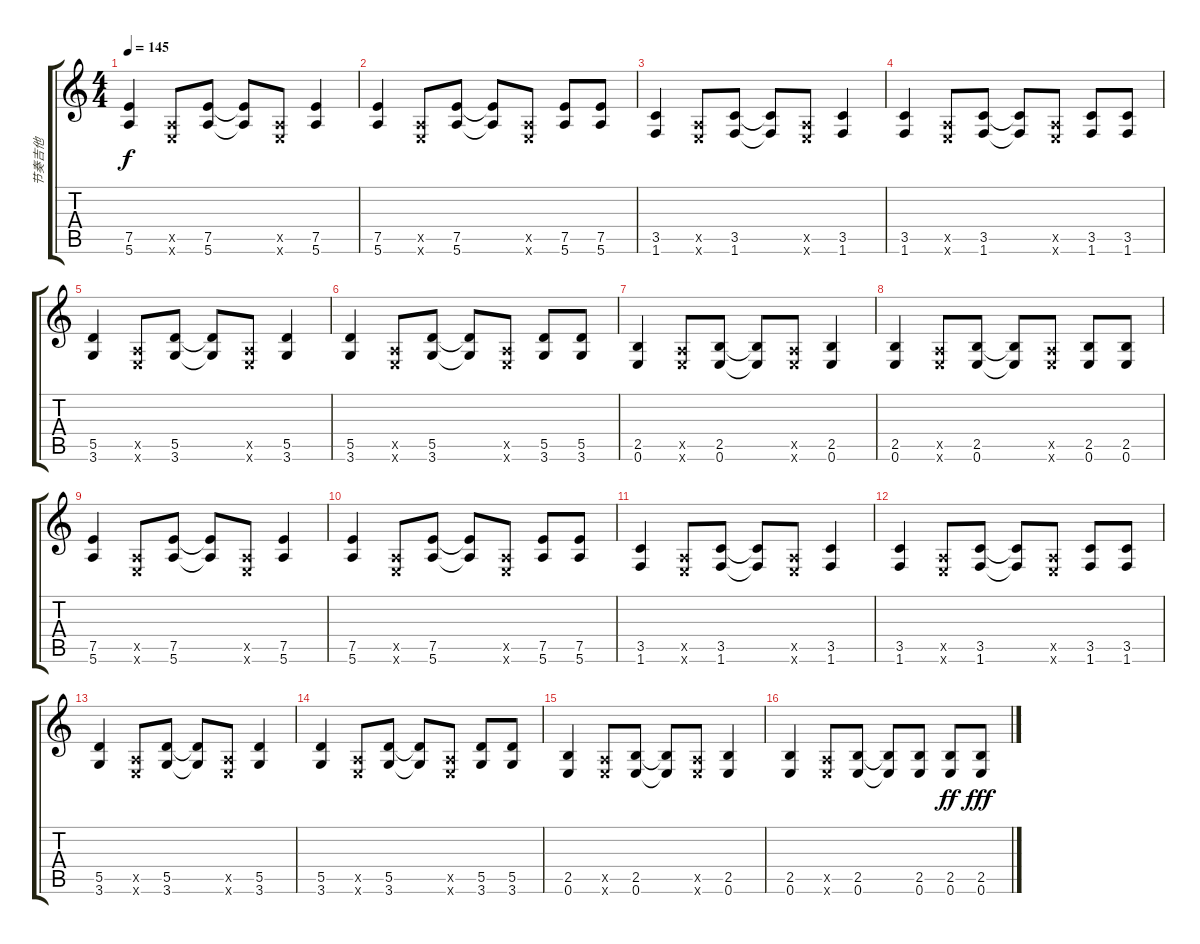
\track ("节奏吉他" "节奏吉他") {instrument distortionguitar}
\staff {score tabs}
\tuning (E4 B3 G3 D3 A2 E2) {hide}
\ts (4 4)
\tempo 145
\clef g2
\ks c
(7.5 5.6).4{dy f} (0.5{x} 0.6{x}).8 (7.5 5.6).8 (7.5{t} 5.6{t}).8 (0.5{x} 0.6{x}).8 (7.5 5.6).4 |
(7.5 5.6).4 (0.5{x} 0.6{x}).8 (7.5 5.6).8 (7.5{t} 5.6{t}).8 (0.5{x} 0.6{x}).8 (7.5 5.6).8 (7.5 5.6).8 |
(3.5 1.6).4 (0.5{x} 0.6{x}).8 (3.5 1.6).8 (3.5{t} 1.6{t}).8 (0.5{x} 0.6{x}).8 (3.5 1.6).4 |
(3.5 1.6).4 (0.5{x} 0.6{x}).8 (3.5 1.6).8 (3.5{t} 1.6{t}).8 (0.5{x} 0.6{x}).8 (3.5 1.6).8 (3.5 1.6).8 |
(5.5 3.6).4 (0.5{x} 0.6{x}).8 (5.5 3.6).8 (5.5{t} 3.6{t}).8 (0.5{x} 0.6{x}).8 (5.5 3.6).4 |
(5.5 3.6).4 (0.5{x} 0.6{x}).8 (5.5 3.6).8 (5.5{t} 3.6{t}).8 (0.5{x} 0.6{x}).8 (5.5 3.6).8 (5.5 3.6).8 |
(2.5 0.6).4 (0.5{x} 0.6{x}).8 (2.5 0.6).8 (2.5{t} 0.6{t}).8 (0.5{x} 0.6{x}).8 (2.5 0.6).4 |
(2.5 0.6).4 (0.5{x} 0.6{x}).8 (2.5 0.6).8 (2.5{t} 0.6{t}).8 (0.5{x} 0.6{x}).8 (2.5 0.6).8 (2.5 0.6).8 |
(7.5 5.6).4 (0.5{x} 0.6{x}).8 (7.5 5.6).8 (7.5{t} 5.6{t}).8 (0.5{x} 0.6{x}).8 (7.5 5.6).4 |
(7.5 5.6).4 (0.5{x} 0.6{x}).8 (7.5 5.6).8 (7.5{t} 5.6{t}).8 (0.5{x} 0.6{x}).8 (7.5 5.6).8 (7.5 5.6).8 |
(3.5 1.6).4 (0.5{x} 0.6{x}).8 (3.5 1.6).8 (3.5{t} 1.6{t}).8 (0.5{x} 0.6{x}).8 (3.5 1.6).4 |
(3.5 1.6).4 (0.5{x} 0.6{x}).8 (3.5 1.6).8 (3.5{t} 1.6{t}).8 (0.5{x} 0.6{x}).8 (3.5 1.6).8 (3.5 1.6).8 |
(5.5 3.6).4 (0.5{x} 0.6{x}).8 (5.5 3.6).8 (5.5{t} 3.6{t}).8 (0.5{x} 0.6{x}).8 (5.5 3.6).4 |
(5.5 3.6).4 (0.5{x} 0.6{x}).8 (5.5 3.6).8 (5.5{t} 3.6{t}).8 (0.5{x} 0.6{x}).8 (5.5 3.6).8 (5.5 3.6).8 |
(2.5 0.6).4 (0.5{x} 0.6{x}).8 (2.5 0.6).8 (2.5{t} 0.6{t}).8 (0.5{x} 0.6{x}).8 (2.5 0.6).4 |
(2.5 0.6).4 (0.5{x} 0.6{x}).8 (2.5 0.6).8 (2.5{t} 0.6{t}).8 (2.5 0.6).8 (2.5 0.6).8{dy ff} (2.5 0.6).8{dy fff}
